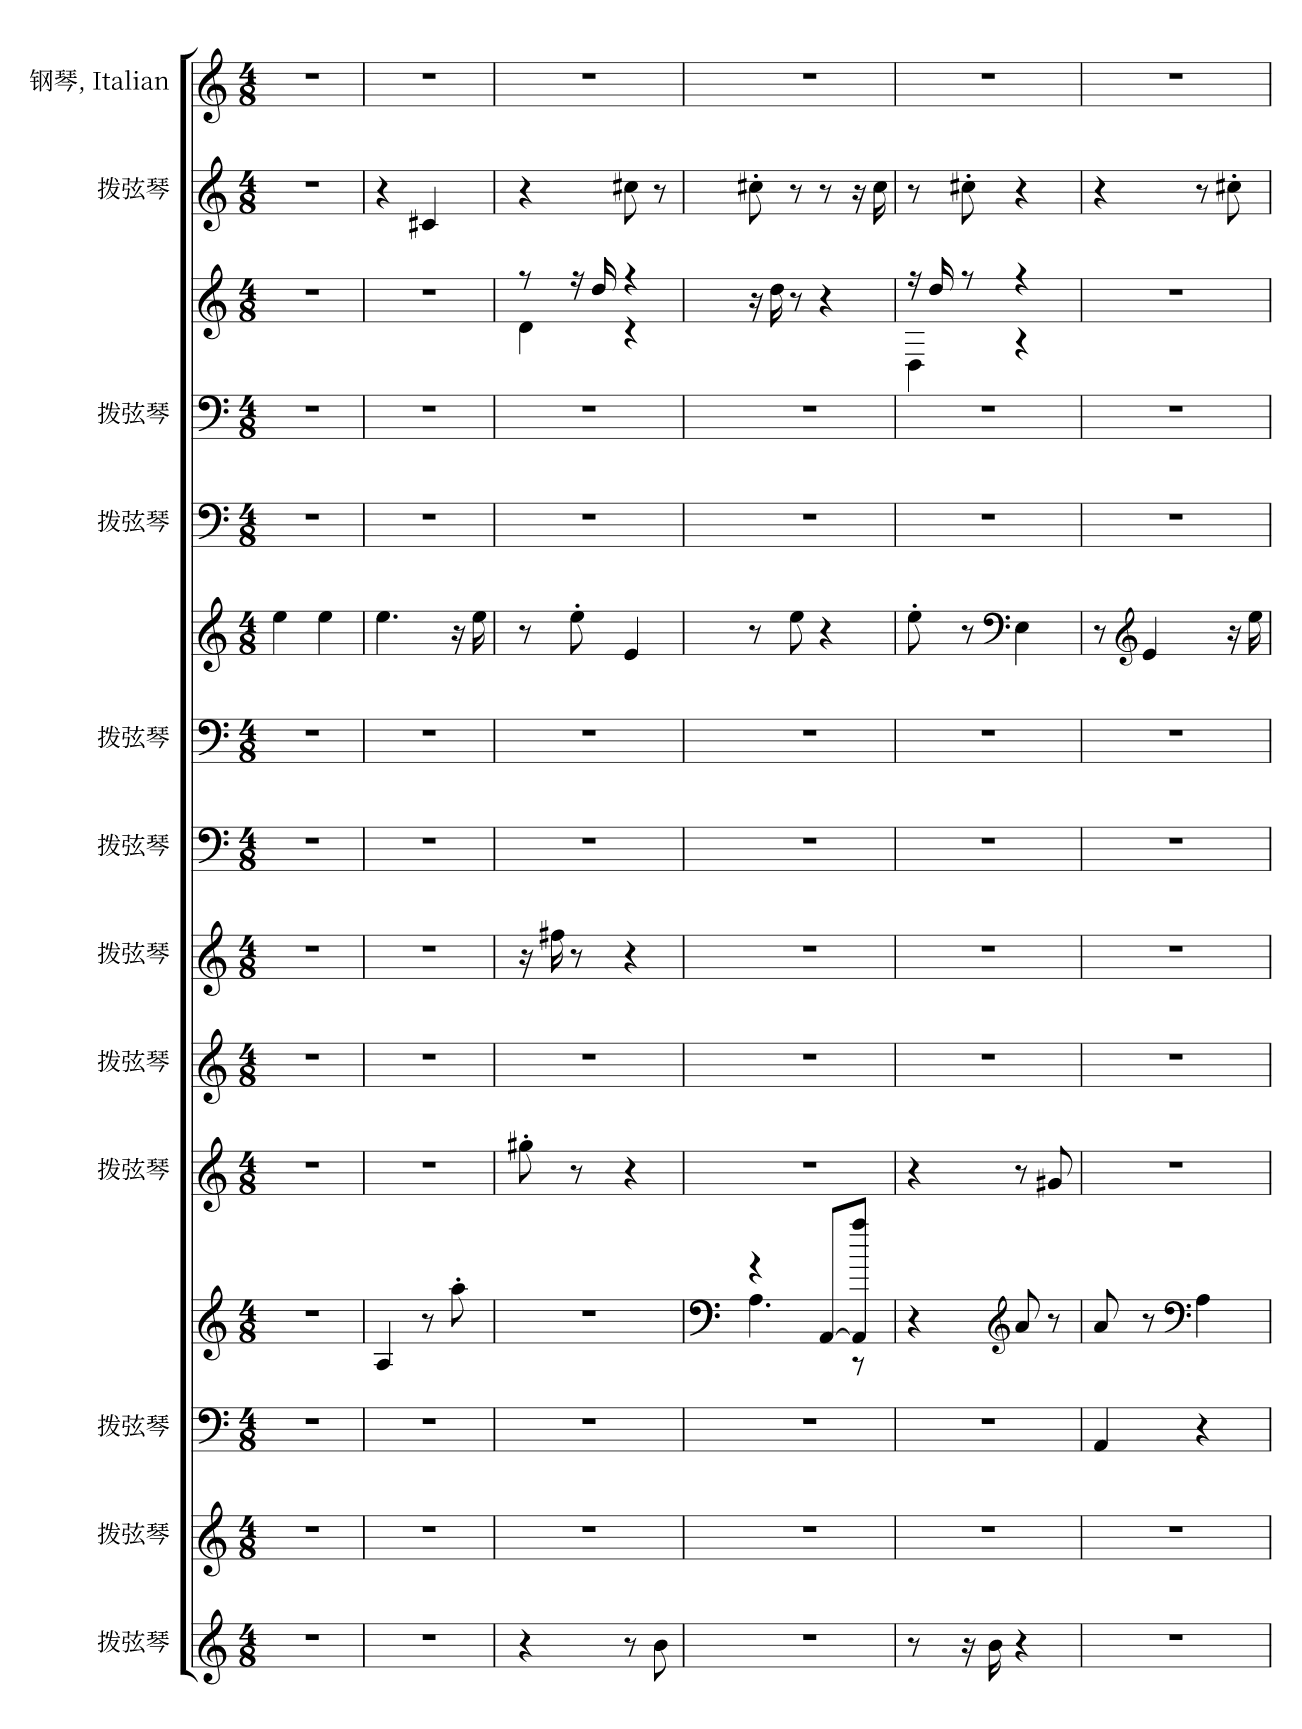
**kern	**kern	**kern	**kern	**kern	**kern	**kern	**kern	**kern	**kern	**kern	**kern	**kern	**kern	**kern
*part12	*part11	*part10	*part10	*part9	*part8	*part7	*part6	*part5	*part5	*part4	*part3	*part3	*part2	*part1
*staff15	*staff14	*staff13	*staff12	*staff11	*staff10	*staff9	*staff8	*staff7	*staff6	*staff5	*staff4	*staff3	*staff2	*staff1
*I"拨弦琴	*I"拨弦琴	*I"拨弦琴	*	*I"拨弦琴	*I"拨弦琴	*I"拨弦琴	*I"拨弦琴	*I"拨弦琴	*	*I"拨弦琴	*I"拨弦琴	*	*I"拨弦琴	*I"钢琴, Italian
*clefG2	*clefG2	*clefF4	*clefG2	*clefG2	*clefG2	*clefG2	*clefF4	*clefF4	*clefG2	*clefF4	*clefF4	*clefG2	*clefG2	*clefG2
*k[]	*k[]	*k[]	*k[]	*k[]	*k[]	*k[]	*k[]	*k[]	*k[]	*k[]	*k[]	*k[]	*k[]	*k[]
*M4/8	*M4/8	*M4/8	*M4/8	*M4/8	*M4/8	*M4/8	*M4/8	*M4/8	*M4/8	*M4/8	*M4/8	*M4/8	*M4/8	*M4/8
*MM119	*MM119	*MM119	*MM119	*MM119	*MM119	*MM119	*MM119	*MM119	*MM119	*MM119	*MM119	*MM119	*MM119	*MM119
=1	=1	=1	=1	=1	=1	=1	=1	=1	=1	=1	=1	=1	=1	=1
2r	2r	2r	2r	2r	2r	2r	2r	2r	4ee\	2r	2r	2r	2r	2r
.	.	.	.	.	.	.	.	.	4ee\	.	.	.	.	.
=2	=2	=2	=2	=2	=2	=2	=2	=2	=2	=2	=2	=2	=2	=2
2r	2r	2r	4A/	2r	2r	2r	2r	2r	4.ee\	2r	2r	2r	4r	2r
.	.	.	8r	.	.	.	.	.	.	.	.	.	4c#X/	.
.	.	.	8aa'\	.	.	.	.	.	16r	.	.	.	.	.
.	.	.	.	.	.	.	.	.	16ee\	.	.	.	.	.
=3	=3	=3	=3	=3	=3	=3	=3	=3	=3	=3	=3	=3	=3	=3
*	*	*	*	*	*	*	*	*	*	*	*	*^	*	*
4r	2r	2r	2r	8gg#X'\	2r	16r	2r	2r	8r	2r	2r	8r	4d\	4r	2r
.	.	.	.	.	.	16ff#X\	.	.	.	.	.	.	.	.	.
.	.	.	.	8r	.	8r	.	.	8ee'\	.	.	16r	.	.	.
.	.	.	.	.	.	.	.	.	.	.	.	16dd/	.	.	.
8r	.	.	.	4r	.	4r	.	.	4e/	.	.	4r	4r	8cc#X\	.
8b\	.	.	.	.	.	.	.	.	.	.	.	.	.	8r	.
*	*	*	*	*	*	*	*	*	*	*	*	*v	*v	*	*
=4	=4	=4	=4	=4	=4	=4	=4	=4	=4	=4	=4	=4	=4	=4
*	*	*	*clefF4	*	*	*	*	*	*	*	*	*	*	*
*	*	*	*^	*	*	*	*	*	*	*	*	*	*	*
2r	2r	2r	4r	4.A\	2r	2r	2r	2r	2r	8r	2r	2r	16r	8cc#X'\	2r
.	.	.	.	.	.	.	.	.	.	.	.	.	16dd\	.	.
.	.	.	.	.	.	.	.	.	.	8ee\	.	.	8r	8r	.
.	.	.	[8AA/L	.	.	.	.	.	.	4r	.	.	4r	8r	.
.	.	.	8AA/] 8aa/J	8r	.	.	.	.	.	.	.	.	.	16r	.
.	.	.	.	.	.	.	.	.	.	.	.	.	.	16cc#\	.
*	*	*	*v	*v	*	*	*	*	*	*	*	*	*	*	*
=5	=5	=5	=5	=5	=5	=5	=5	=5	=5	=5	=5	=5	=5	=5
*	*	*	*	*	*	*	*	*	*	*	*	*^	*	*
8r	2r	2r	4r	4r	2r	2r	2r	2r	8ee'\	2r	2r	16r	4D\	8r	2r
.	.	.	.	.	.	.	.	.	.	.	.	16dd/	.	.	.
16r	.	.	.	.	.	.	.	.	8r	.	.	8r	.	8cc#X'\	.
16b\	.	.	.	.	.	.	.	.	.	.	.	.	.	.	.
*	*	*	*clefG2	*	*	*	*	*	*clefF4	*	*	*	*	*	*
4r	.	.	8a/	8r	.	.	.	.	4E\	.	.	4r	4r	4r	.
.	.	.	8r	8g#X/	.	.	.	.	.	.	.	.	.	.	.
*	*	*	*	*	*	*	*	*	*	*	*	*v	*v	*	*
!!LO:PB:g=z
=6	=6	=6	=6	=6	=6	=6	=6	=6	=6	=6	=6	=6	=6	=6
2r	2r	4AA/	8a/	2r	2r	2r	2r	2r	8r	2r	2r	2r	4r	2r
*	*	*	*	*	*	*	*	*	*clefG2	*	*	*	*	*
.	.	.	8r	.	.	.	.	.	4e/	.	.	.	.	.
*	*	*	*clefF4	*	*	*	*	*	*	*	*	*	*	*
.	.	4r	4A\	.	.	.	.	.	.	.	.	.	8r	.
.	.	.	.	.	.	.	.	.	16r	.	.	.	8cc#X'\	.
.	.	.	.	.	.	.	.	.	16ee\	.	.	.	.	.
=	=	=	=	=	=	=	=	=	=	=	=	=	=	=
*-	*-	*-	*-	*-	*-	*-	*-	*-	*-	*-	*-	*-	*-	*-
